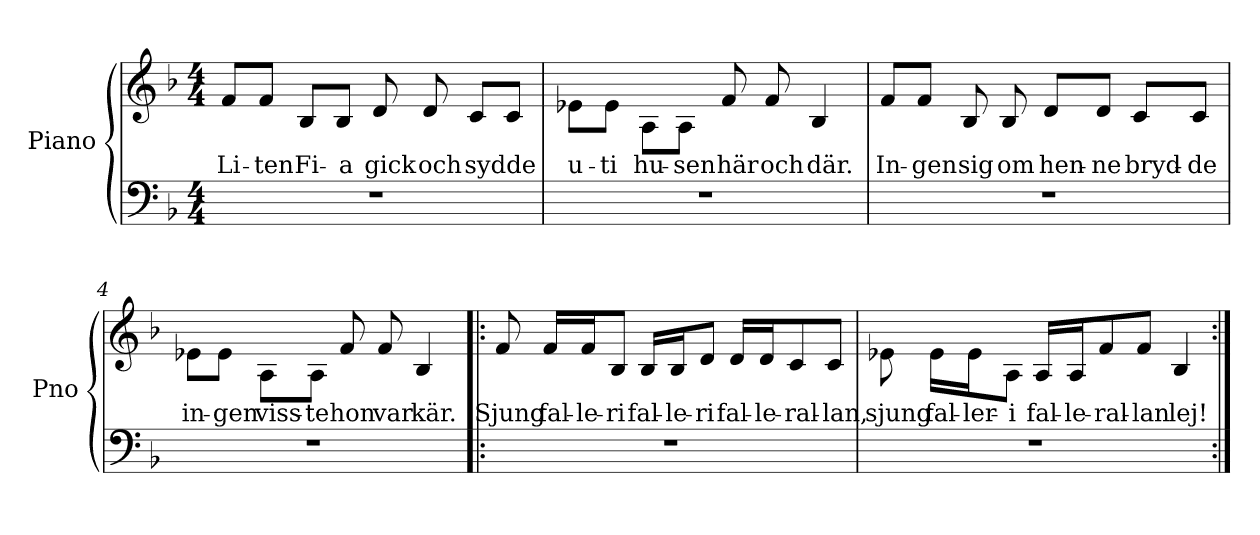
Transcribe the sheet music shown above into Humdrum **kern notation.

**kern	**kern	**text
*part1	*part1	*part1
*staff2	*staff1	*staff1
*I"Piano	*	*
*I'Pno	*	*
*stria5	*	*
*clefF4	*clefG2	*
*k[b-]	*k[b-]	*
*M4/4	*M4/4	*
=1	=1	=1
!	!	!LO:LY:b
1r	8f/L	Li-
!	!	!LO:LY:b
.	8f/J	-ten
!	!	!LO:LY:b
.	8B-/L	Fi-
!	!	!LO:LY:b
.	8B-/J	-a
!	!	!LO:LY:b
.	8d/	gick
!	!	!LO:LY:b
.	8d/	och
!	!	!LO:LY:b
.	8c/L	sydde
.	8c/J	.
=2	=2	=2
!	!	!LO:LY:b
1r	8e-X\L	u-
!	!	!LO:LY:b
.	8e-\J	-ti
!	!	!LO:LY:b
.	8A\L	hu-
!	!	!LO:LY:b
.	8A\J	-sen
!	!	!LO:LY:b
.	8f/	här
!	!	!LO:LY:b
.	8f/	och
!	!	!LO:LY:b
.	4B-/	där.
!!LO:LB:g=z
=3	=3	=3
!	!	!LO:LY:b
1r	8f/L	In-
!	!	!LO:LY:b
.	8f/J	-gen
!	!	!LO:LY:b
.	8B-/	sig
!	!	!LO:LY:b
.	8B-/	om
!	!	!LO:LY:b
.	8d/L	hen-
!	!	!LO:LY:b
.	8d/J	-ne
!	!	!LO:LY:b
.	8c/L	bryd-
!	!	!LO:LY:b
.	8c/J	-de
=4	=4	=4
!	!	!LO:LY:b
1r	8e-X\L	in-
!	!	!LO:LY:b
.	8e-\J	-gen
!	!	!LO:LY:b
.	8A\L	viss-
!	!	!LO:LY:b
.	8A\J	-te
!	!	!LO:LY:b
.	8f/	hon
!	!	!LO:LY:b
.	8f/	var
!	!	!LO:LY:b
.	4B-/	kär.
!!LO:LB:g=z
=5!|:	=5!|:	=5!|:
!	!	!LO:LY:b
1r	8f/	Sjung
!	!	!LO:LY:b
.	16f/LL	fal-
!	!	!LO:LY:b
.	16f/J	-le-
!	!	!LO:LY:b
.	8B-/J	-ri
!	!	!LO:LY:b
.	16B-/LL	fal-
!	!	!LO:LY:b
.	16B-/J	-le-
!	!	!LO:LY:b
.	8d/J	-ri
!	!	!LO:LY:b
.	16d/LL	fal-
!	!	!LO:LY:b
.	16d/J	-le-
!	!	!LO:LY:b
.	8c/	-ral-
!	!	!LO:LY:b
.	8c/J	-lan,
=6	=6	=6
!	!	!LO:LY:b
1r	8e-X\	sjung
!	!	!LO:LY:b
.	16e-\LL	fal-
!	!	!LO:LY:b
.	16e-\J	-ler-
!	!	!LO:LY:b
.	8A\J	-i
!	!	!LO:LY:b
.	16A/LL	fal-
!	!	!LO:LY:b
.	16A/J	-le-
!	!	!LO:LY:b
.	8f/	-ral-
!	!	!LO:LY:b
.	8f/J	-lan
!	!	!LO:LY:b
.	4B-/	lej!
=:|!	=:|!	=:|!
*-	*-	*-
